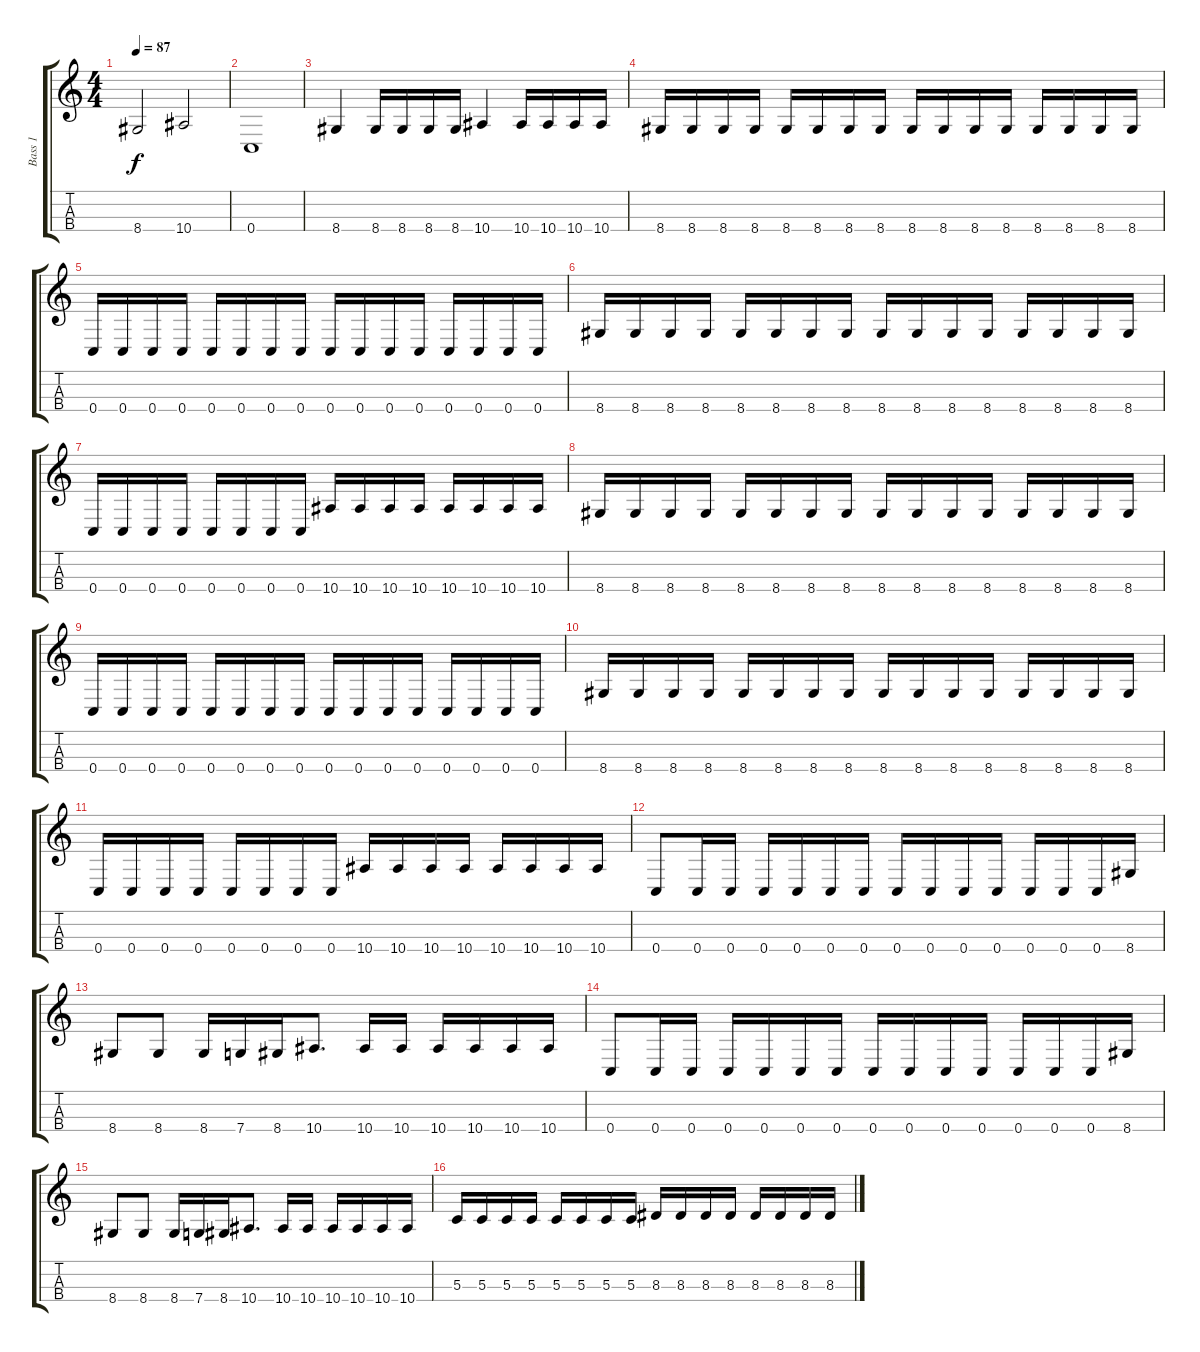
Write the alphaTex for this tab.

\track ("Bass 1" "Bass 1") {instrument electricbassfinger}
\staff {score tabs}
\tuning (F3 C3 G2 C2) {hide}
\ts (4 4)
\tempo 87
\clef g2
\ks c
8.4.2{dy f} 10.4.2 |
0.4.1 |
8.4.4 8.4.16 8.4.16 8.4.16 8.4.16 10.4.4 10.4.16 10.4.16 10.4.16 10.4.16 |
8.4.16 8.4.16 8.4.16 8.4.16 8.4.16 8.4.16 8.4.16 8.4.16 8.4.16 8.4.16 8.4.16 8.4.16 8.4.16 8.4.16 8.4.16 8.4.16 |
0.4.16 0.4.16 0.4.16 0.4.16 0.4.16 0.4.16 0.4.16 0.4.16 0.4.16 0.4.16 0.4.16 0.4.16 0.4.16 0.4.16 0.4.16 0.4.16 |
8.4.16 8.4.16 8.4.16 8.4.16 8.4.16 8.4.16 8.4.16 8.4.16 8.4.16 8.4.16 8.4.16 8.4.16 8.4.16 8.4.16 8.4.16 8.4.16 |
0.4.16 0.4.16 0.4.16 0.4.16 0.4.16 0.4.16 0.4.16 0.4.16 10.4.16 10.4.16 10.4.16 10.4.16 10.4.16 10.4.16 10.4.16 10.4.16 |
8.4.16 8.4.16 8.4.16 8.4.16 8.4.16 8.4.16 8.4.16 8.4.16 8.4.16 8.4.16 8.4.16 8.4.16 8.4.16 8.4.16 8.4.16 8.4.16 |
0.4.16 0.4.16 0.4.16 0.4.16 0.4.16 0.4.16 0.4.16 0.4.16 0.4.16 0.4.16 0.4.16 0.4.16 0.4.16 0.4.16 0.4.16 0.4.16 |
8.4.16 8.4.16 8.4.16 8.4.16 8.4.16 8.4.16 8.4.16 8.4.16 8.4.16 8.4.16 8.4.16 8.4.16 8.4.16 8.4.16 8.4.16 8.4.16 |
0.4.16 0.4.16 0.4.16 0.4.16 0.4.16 0.4.16 0.4.16 0.4.16 10.4.16 10.4.16 10.4.16 10.4.16 10.4.16 10.4.16 10.4.16 10.4.16 |
0.4.8 0.4.16 0.4.16 0.4.16 0.4.16 0.4.16 0.4.16 0.4.16 0.4.16 0.4.16 0.4.16 0.4.16 0.4.16 0.4.16 8.4.16 |
8.4.8 8.4.8 8.4.16 7.4.16 8.4.16 10.4.8{d} 10.4.16 10.4.16 10.4.16 10.4.16 10.4.16 10.4.16 |
0.4.8 0.4.16 0.4.16 0.4.16 0.4.16 0.4.16 0.4.16 0.4.16 0.4.16 0.4.16 0.4.16 0.4.16 0.4.16 0.4.16 8.4.16 |
8.4.8 8.4.8 8.4.16 7.4.16 8.4.16 10.4.8{d} 10.4.16 10.4.16 10.4.16 10.4.16 10.4.16 10.4.16 |
5.3.16 5.3.16 5.3.16 5.3.16 5.3.16 5.3.16 5.3.16 5.3.16 8.3.16 8.3.16 8.3.16 8.3.16 8.3.16 8.3.16 8.3.16 8.3.16
